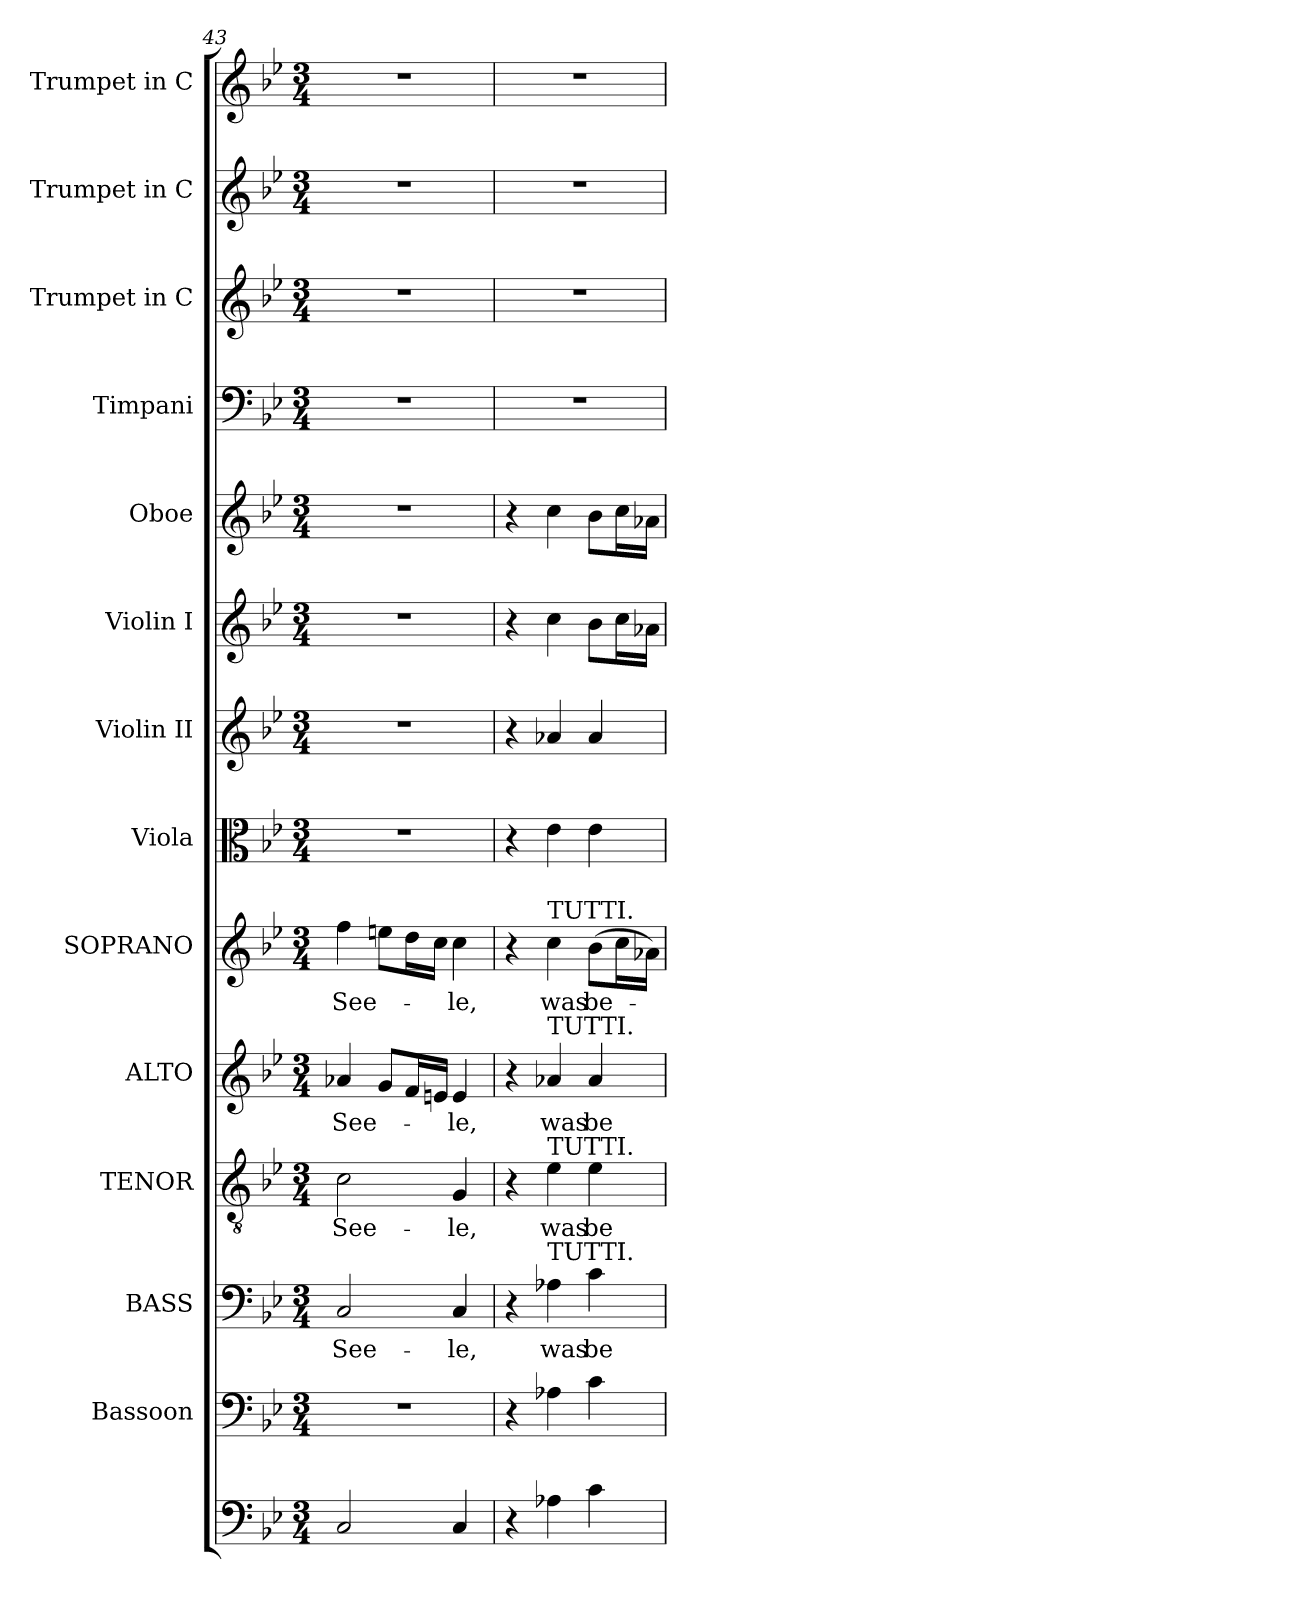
**kern	**kern	**kern	**text	**kern	**text	**kern	**text	**kern	**text	**kern	**kern	**kern	**kern	**kern	**kern	**kern	**kern
*part14	*part13	*part12	*part12	*part11	*part11	*part10	*part10	*part9	*part9	*part8	*part7	*part6	*part5	*part4	*part3	*part2	*part1
*staff14	*staff13	*staff12	*staff12	*staff11	*staff11	*staff10	*staff10	*staff9	*staff9	*staff8	*staff7	*staff6	*staff5	*staff4	*staff3	*staff2	*staff1
*	*I"Bassoon	*I"BASS	*	*I"TENOR	*	*I"ALTO	*	*I"SOPRANO	*	*I"Viola	*I"Violin II	*I"Violin I	*I"Oboe	*I"Timpani	*I"Trumpet in C	*I"Trumpet in C	*I"Trumpet in C
*	*	*	*	*	*	*I'Alto	*	*I'Soprano	*	*I'Viola	*I'Violin II	*I'Violin I	*I'Oboe	*I'Timp.	*	*	*
*clefF4	*clefF4	*clefF4	*	*clefGv2	*	*clefG2	*	*clefG2	*	*clefC3	*clefG2	*clefG2	*clefG2	*clefF4	*clefG2	*clefG2	*clefG2
*	*	*	*	*ITrd7c12	*	*	*	*	*	*	*	*	*	*	*	*	*
*k[b-e-]	*k[b-e-]	*k[b-e-]	*	*k[b-e-]	*	*k[b-e-]	*	*k[b-e-]	*	*k[b-e-]	*k[b-e-]	*k[b-e-]	*k[b-e-]	*k[b-e-]	*k[b-e-]	*k[b-e-]	*k[b-e-]
*B-:	*B-:	*B-:	*	*B-:	*	*B-:	*	*B-:	*	*B-:	*B-:	*B-:	*B-:	*B-:	*B-:	*B-:	*B-:
*M3/4	*M3/4	*M3/4	*	*M3/4	*	*M3/4	*	*M3/4	*	*M3/4	*M3/4	*M3/4	*M3/4	*M3/4	*M3/4	*M3/4	*M3/4
=43	=43	=43	=43	=43	=43	=43	=43	=43	=43	=43	=43	=43	=43	=43	=43	=43	=43
!	!LO:N:vis=1	!	!	!	!	!	!	!	!	!	!	!	!	!	!	!	!
!	!	!	!LO:LY:b:color=#000000	!	!	!	!	!	!	!	!	!	!	!	!	!	!
!	!	!	!	!	!LO:LY:b:color=#000000	!	!	!	!	!	!	!	!	!	!	!	!
!	!	!	!	!	!	!	!LO:LY:b:color=#000000	!	!	!	!	!	!	!	!	!	!
!	!	!	!	!	!	!	!	!	!LO:LY:b:color=#000000	!LO:N:vis=1	!LO:N:vis=1	!LO:N:vis=1	!LO:N:vis=1	!LO:N:vis=1	!LO:N:vis=1	!LO:N:vis=1	!LO:N:vis=1
2Ci/	2.r	2Ci/	See-	2Ci\	See-	4a-Xi/	See-	4ffi\	See-	2.r	2.r	2.r	2.r	2.r	2.r	2.r	2.r
.	.	.	.	.	.	8gi/L	.	8eeni\L	.	.	.	.	.	.	.	.	.
.	.	.	.	.	.	16fi/L	.	16ddi\L	.	.	.	.	.	.	.	.	.
.	.	.	.	.	.	16eni/JJ	.	16cci\JJ	.	.	.	.	.	.	.	.	.
!	!	!	!LO:LY:b:color=#000000	!	!	!	!	!	!	!	!	!	!	!	!	!	!
!	!	!	!	!	!LO:LY:b:color=#000000	!	!	!	!	!	!	!	!	!	!	!	!
!	!	!	!	!	!	!	!LO:LY:b:color=#000000	!	!	!	!	!	!	!	!	!	!
!	!	!	!	!	!	!	!	!	!LO:LY:b:color=#000000	!	!	!	!	!	!	!	!
4Ci/	.	4Ci/	-le,	4GGi/	-le,	4ei/	-le,	4cci\	-le,	.	.	.	.	.	.	.	.
=44	=44	=44	=44	=44	=44	=44	=44	=44	=44	=44	=44	=44	=44	=44	=44	=44	=44
!	!	!	!	!	!	!	!	!	!	!	!	!	!	!LO:N:vis=1	!LO:N:vis=1	!LO:N:vis=1	!LO:N:vis=1
4r	4r	4r	.	4r	.	4r	.	4r	.	4r	4r	4r	4r	2.r	2.r	2.r	2.r
!	!	!	!LO:LY:b:color=#000000	!	!	!	!	!	!	!	!	!	!	!	!	!	!
!	!	!	!	!	!LO:LY:b:color=#000000	!	!	!	!	!	!	!	!	!	!	!	!
!	!	!	!	!	!	!	!LO:LY:b:color=#000000	!	!	!	!	!	!	!	!	!	!
!	!	!	!	!	!	!	!	!LO:TX:a:t=TUTTI.	!	!	!	!	!	!	!	!	!
!	!	!	!	!	!	!LO:TX:a:t=TUTTI.	!	!	!	!	!	!	!	!	!	!	!
!	!	!	!	!LO:TX:a:t=TUTTI.	!	!	!	!	!	!	!	!	!	!	!	!	!
!	!	!LO:TX:a:t=TUTTI.	!	!	!	!	!	!	!	!	!	!	!	!	!	!	!
!	!	!	!	!	!	!	!	!	!LO:LY:b:color=#000000	!	!	!	!	!	!	!	!
4A-Xi\	4A-Xi\	4A-Xi\	was	4E-i\	was	4a-Xi/	was	4cci\	was	4e-i\	4a-Xi/	4cci\	4cci\	.	.	.	.
!	!	!	!LO:LY:b:color=#000000	!	!	!	!	!	!	!	!	!	!	!	!	!	!
!	!	!	!	!	!LO:LY:b:color=#000000	!	!	!	!	!	!	!	!	!	!	!	!
!	!	!	!	!	!	!	!LO:LY:b:color=#000000	!	!	!	!	!	!	!	!	!	!
!	!	!	!	!	!	!	!	!	!LO:LY:b:color=#000000	!	!	!	!	!	!	!	!
4ci\	4ci\	4ci\	be-	4E-i\	be-	4a-i/	be-	(8b-i\L	be-	4e-i\	4a-i/	8b-i\L	8b-i\L	.	.	.	.
.	.	.	.	.	.	.	.	16cci\L	.	.	.	16cci\L	16cci\L	.	.	.	.
.	.	.	.	.	.	.	.	16a-Xi\JJ)	.	.	.	16a-Xi\JJ	16a-Xi\JJ	.	.	.	.
=	=	=	=	=	=	=	=	=	=	=	=	=	=	=	=	=	=
*-	*-	*-	*-	*-	*-	*-	*-	*-	*-	*-	*-	*-	*-	*-	*-	*-	*-
